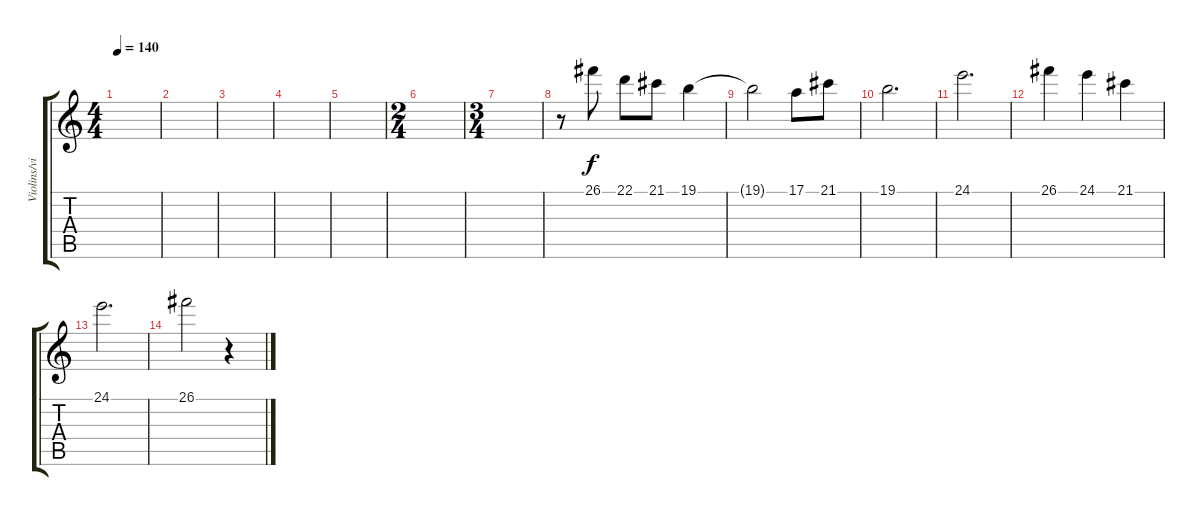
\track ("Violins/violas" "Violins/vi") {instrument stringensemble1}
\staff {score tabs}
\tuning (E4 B3 G3 D3 A2 E2) {hide}
\ts (4 4)
\tempo 140
\clef g2
\ks c
|
|
|
|
|
\ts (2 4)
|
\ts (3 4)
|
r.8 26.1.8 22.1.8 21.1.8 19.1.4 |
19.1{t}.2 17.1.8 21.1.8 |
19.1.2{d} |
24.1.2{d} |
26.1.4 24.1.4 21.1.4 |
24.1.2{d} |
26.1.2 r.4
